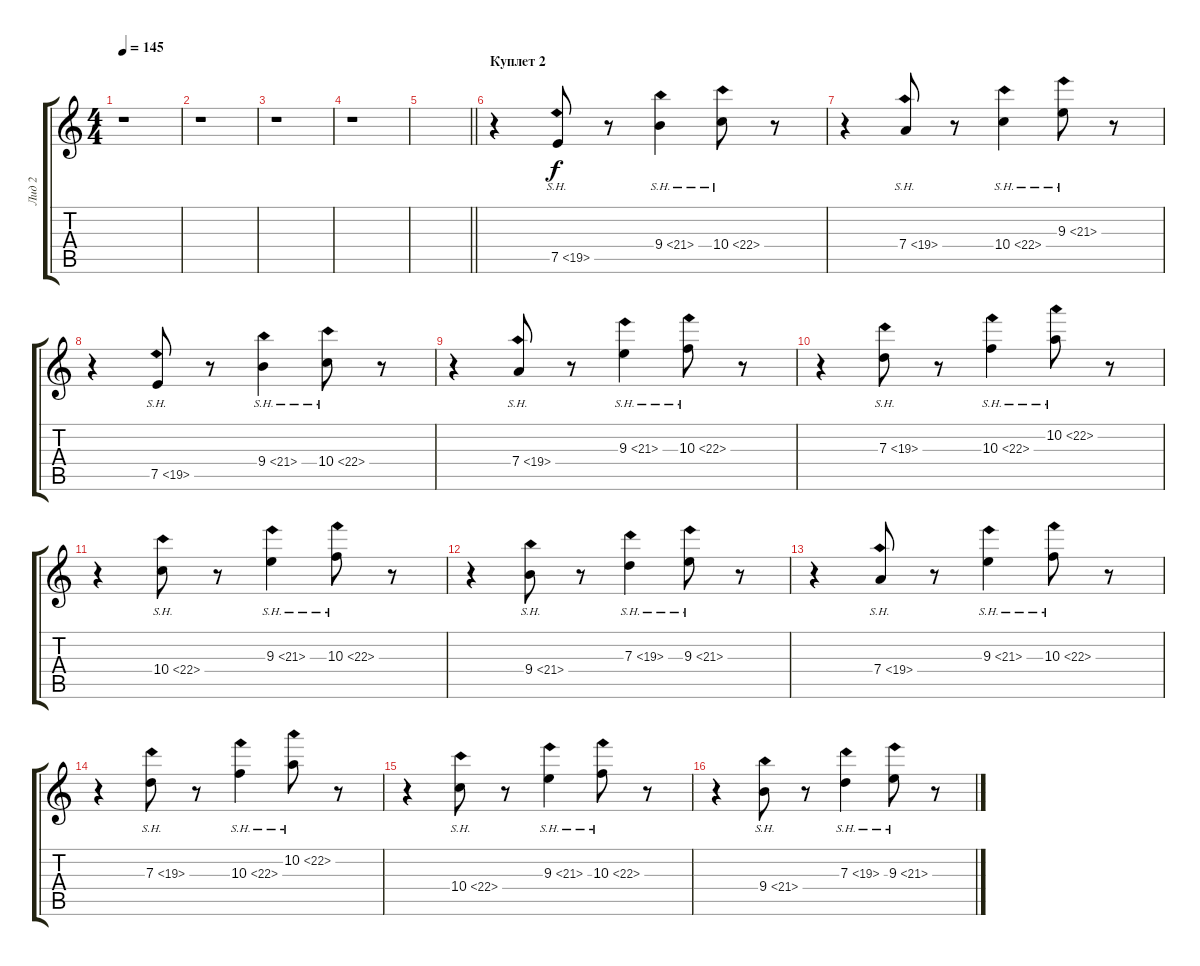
\track ("Лид 2" "Лид 2") {instrument distortionguitar}
\staff {score tabs}
\tuning (E4 B3 G3 D3 A2 E2) {hide}
\ts (4 4)
\tempo 145
\clef g2
\ks c
r.1{dy f} |
r.1 |
r.1 |
r.1 |
\barLineRight lightlight
|
\section ("" "Куплет 2")
r.4 7.5{sh 12}.8 r.8 9.4{sh 12}.4 10.4{sh 12}.8 r.8 |
r.4 7.4{sh 12}.8 r.8 10.4{sh 12}.4 9.3{sh 12}.8 r.8 |
r.4 7.5{sh 12}.8 r.8 9.4{sh 12}.4 10.4{sh 12}.8 r.8 |
r.4 7.4{sh 12}.8 r.8 9.3{sh 12}.4 10.3{sh 12}.8 r.8 |
r.4 7.3{sh 12}.8 r.8 10.3{sh 12}.4 10.2{sh 12}.8 r.8 |
r.4 10.4{sh 12}.8 r.8 9.3{sh 12}.4 10.3{sh 12}.8 r.8 |
r.4 9.4{sh 12}.8 r.8 7.3{sh 12}.4 9.3{sh 12}.8 r.8 |
r.4 7.4{sh 12}.8 r.8 9.3{sh 12}.4 10.3{sh 12}.8 r.8 |
r.4 7.3{sh 12}.8 r.8 10.3{sh 12}.4 10.2{sh 12}.8 r.8 |
r.4 10.4{sh 12}.8 r.8 9.3{sh 12}.4 10.3{sh 12}.8 r.8 |
r.4 9.4{sh 12}.8 r.8 7.3{sh 12}.4 9.3{sh 12}.8 r.8
